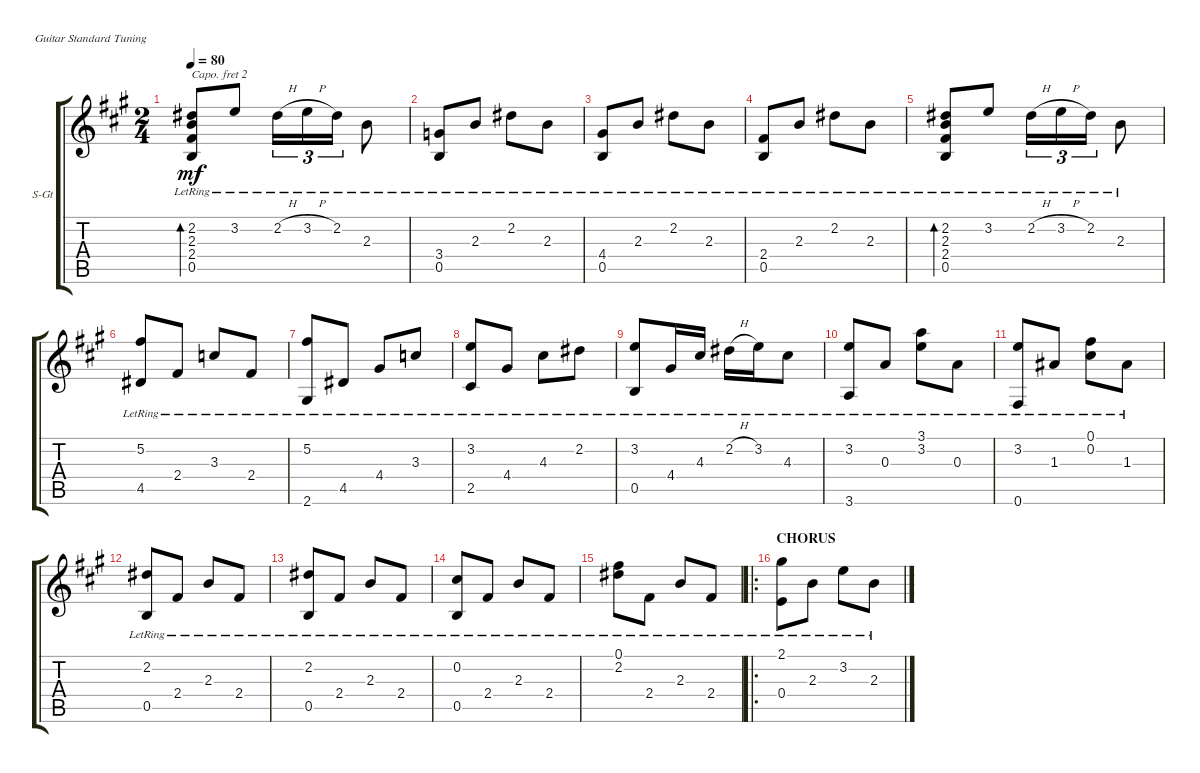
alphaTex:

\defaultSystemsLayout 4
\bracketExtendMode groupsimilarinstruments
\firstSystemTrackNameOrientation horizontal
\otherSystemsTrackNameOrientation horizontal
\track ("Steel Guitar" "S-Gt") {instrument acousticguitarsteel}
\staff {score tabs}
\capo 2
\tuning (E4 B3 G3 D3 A2 E2)
\ts (2 4)
\tempo 80
\clef g2
\ks a
(0.5{lr} 2.4{lr} 2.3{lr} 2.2{lr}).8{bd 30 dy mf} 3.2{lr}.8 2.2{h lr}.16{tu (3 2)} 3.2{h lr}.16{tu (3 2)} 2.2{lr}.16{tu (3 2)} 2.3{lr}.8 |
(3.4{lr} 0.5{lr}).8 2.3{lr}.8 2.2{lr}.8 2.3{lr}.8 |
(4.4{lr} 0.5{lr}).8 2.3{lr}.8 2.2{lr}.8 2.3{lr}.8 |
\scale
0.382429 (2.4{lr} 0.5{lr}).8 2.3{lr}.8 2.2{lr}.8 2.3{lr}.8 |
\scale
0.356589 (0.5{lr} 2.4{lr} 2.3{lr} 2.2{lr}).8{bd 30} 3.2{lr}.8 2.2{h lr}.16{tu (3 2)} 3.2{h lr}.16{tu (3 2)} 2.2{lr}.16{tu (3 2)} 2.3{lr}.8 |
\scale
0.260982 (4.5{lr} 5.2{lr}).8 2.4{lr}.8 3.3{lr}.8 2.4{lr}.8 |
(2.6{lr} 5.2{lr}).8 4.5{lr}.8 4.4{lr}.8 3.3{lr}.8 |
(2.5{lr} 3.2).8 4.4{lr}.8 4.3{lr}.8 2.2{lr}.8 |
(0.5{lr} 3.2{lr}).8 4.4{lr}.16 4.3{lr}.16 2.2{h lr}.16 3.2{lr}.16 4.3{lr}.8 |
(3.2{lr} 3.6{lr}).8 0.3{lr}.8 (3.2{lr} 3.1{lr}).8 0.3{lr}.8 |
(0.6{lr} 3.2{lr}).8 1.3{lr}.8 (0.2{lr} 0.1{lr}).8 1.3{lr}.8 |
(0.5{lr} 2.2{lr}).8 2.4{lr}.8 2.3{lr}.8 2.4{lr}.8 |
(2.2{lr} 0.5{lr}).8 2.4{lr}.8 2.3{lr}.8 2.4{lr}.8 |
(0.5{lr} 0.2{lr}).8 2.4{lr}.8 2.3{lr}.8 2.4{lr}.8 |
(0.1{lr} 2.2{lr}).8 2.4{lr}.8 2.3{lr}.8 2.4{lr}.8 |
\ro
\section ("" "CHORUS")
(0.4{lr} 2.1{lr}).8 2.3{lr}.8 3.2{lr}.8 2.3{lr}.8
